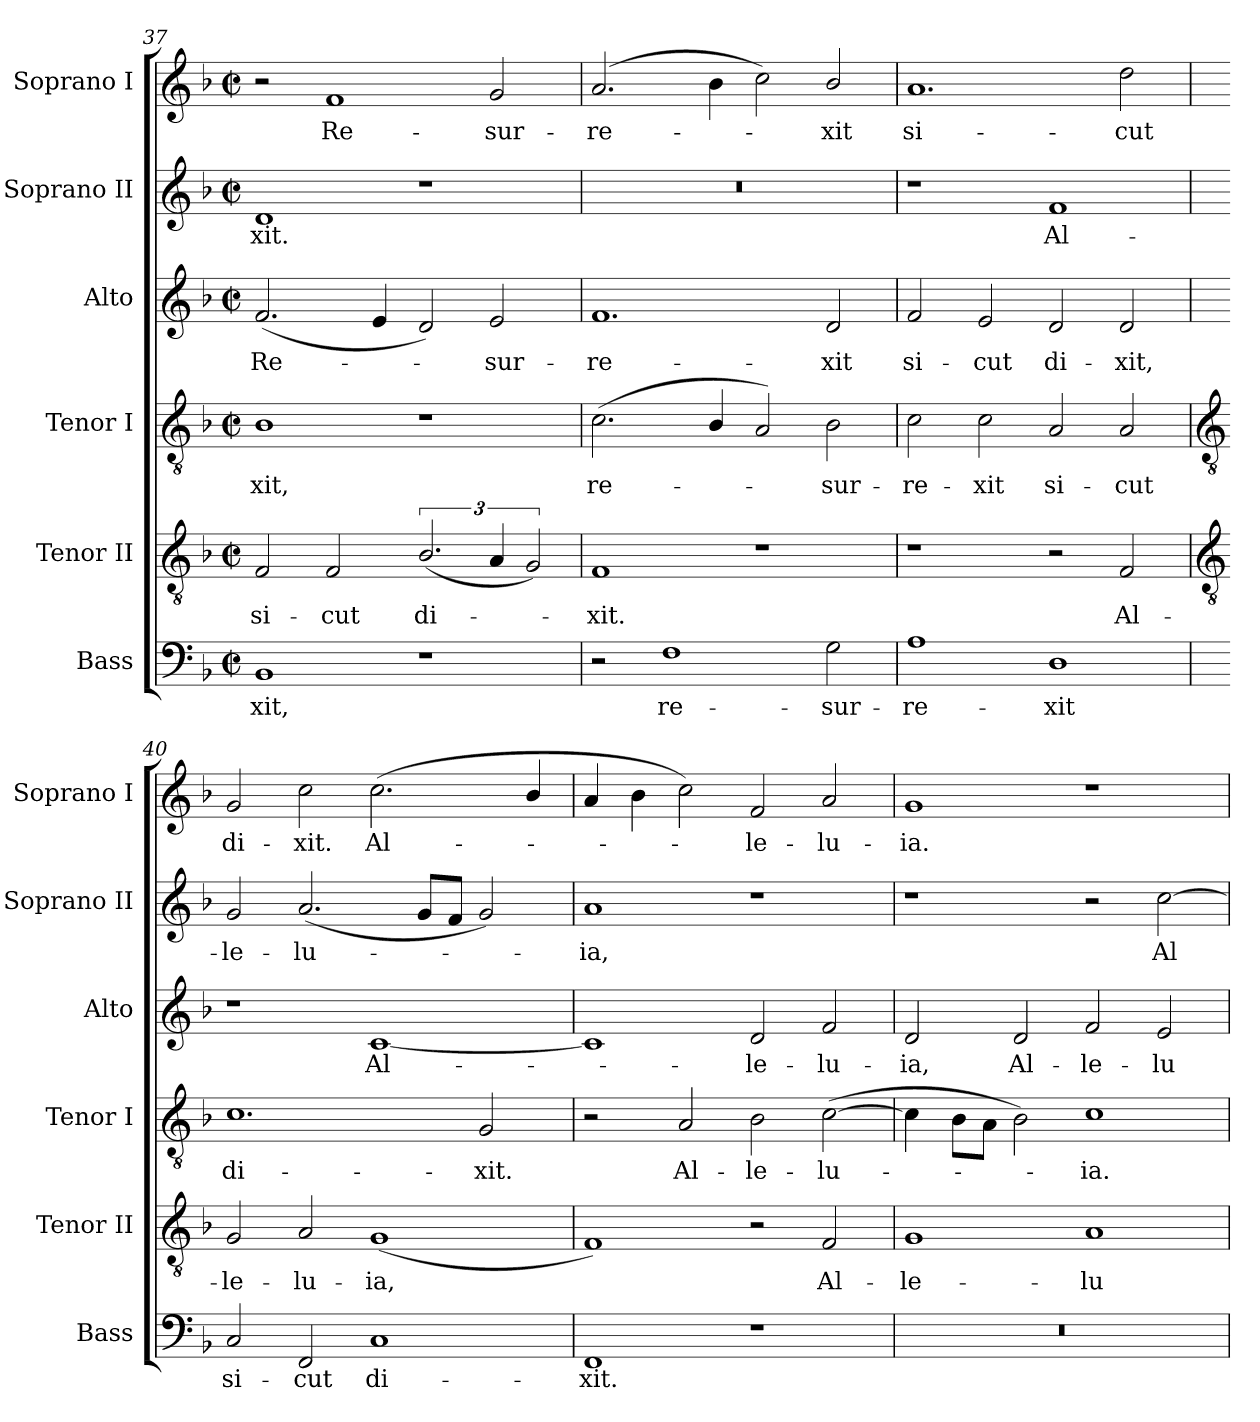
**kern	**text	**kern	**text	**kern	**text	**kern	**text	**kern	**text	**kern	**text
*part6	*part6	*part5	*part5	*part4	*part4	*part3	*part3	*part2	*part2	*part1	*part1
*staff6	*staff6	*staff5	*staff5	*staff4	*staff4	*staff3	*staff3	*staff2	*staff2	*staff1	*staff1
*I"Bass	*	*I"Tenor II	*	*I"Tenor I	*	*I"Alto	*	*I"Soprano II	*	*I"Soprano I	*
*I'Bass	*	*I'Tenor II	*	*I'Tenor I	*	*I'Alto	*	*I'Soprano II	*	*I'Soprano I	*
*clefF4	*	*clefGv2	*	*clefGv2	*	*clefG2	*	*clefG2	*	*clefG2	*
*k[b-]	*	*k[b-]	*	*k[b-]	*	*k[b-]	*	*k[b-]	*	*k[b-]	*
*F:	*	*F:	*	*F:	*	*F:	*	*F:	*	*F:	*
*M4/2	*	*M4/2	*	*M4/2	*	*M4/2	*	*M4/2	*	*M4/2	*
*met(c|)	*	*met(c|)	*	*met(c|)	*	*met(c|)	*	*met(c|)	*	*met(c|)	*
=37	=37	=37	=37	=37	=37	=37	=37	=37	=37	=37	=37
!	!LO:LY:b	!	!LO:LY:b	!	!LO:LY:b	!	!LO:LY:b	!	!LO:LY:b	!	!
1BB-	xit,	2F	si-	1B-	xit,	(<2.f	Re-	1d	-xit.	2r	.
!	!	!	!LO:LY:b	!	!	!	!	!	!	!	!LO:LY:b
.	.	2F	-cut	.	.	.	.	.	.	1f	Re-
.	.	.	.	.	.	4e	.	.	.	.	.
!	!	!	!LO:LY:b	!	!	!	!	!	!	!	!
1r	.	(<3.B-/	di-	1r	.	2d)	.	1r	.	.	.
!	!	!	!	!	!	!	!LO:LY:b	!	!	!	!LO:LY:b
.	.	6A	.	.	.	2e	sur-	.	.	2g	-sur-
.	.	3G)	.	.	.	.	.	.	.	.	.
=38	=38	=38	=38	=38	=38	=38	=38	=38	=38	=38	=38
!	!	!	!LO:LY:b	!	!LO:LY:b	!	!LO:LY:b	!	!	!	!LO:LY:b
2r	.	1F	xit.	(<2.c	re-	1.f	-re-	0r	.	(>2.a	-re-
!	!LO:LY:b	!	!	!	!	!	!	!	!	!	!
1F	re-	.	.	.	.	.	.	.	.	.	.
.	.	.	.	4B-/	.	.	.	.	.	4b-	.
.	.	1r	.	2A)	.	.	.	.	.	2cc)	.
!	!LO:LY:b	!	!	!	!LO:LY:b	!	!LO:LY:b	!	!	!	!LO:LY:b
2G	-sur-	.	.	2B-	sur-	2d	-xit	.	.	2b-/	xit
=39	=39	=39	=39	=39	=39	=39	=39	=39	=39	=39	=39
!	!LO:LY:b	!	!	!	!LO:LY:b	!	!LO:LY:b	!	!	!	!LO:LY:b
1A	-re-	1r	.	2c	-re-	2f	si-	1r	.	1.a	si-
!	!	!	!	!	!LO:LY:b	!	!LO:LY:b	!	!	!	!
.	.	.	.	2c	-xit	2e	-cut	.	.	.	.
!	!LO:LY:b	!	!	!	!LO:LY:b	!	!LO:LY:b	!	!LO:LY:b	!	!
1D	-xit	2r	.	2A	si-	2d	di-	1f	Al-	.	.
!	!	!	!LO:LY:b	!	!LO:LY:b	!	!LO:LY:b	!	!	!	!LO:LY:b
.	.	2F	Al-	2A	-cut	2d	-xit,	.	.	2dd	-cut
!!LO:LB:g=z
=40	=40	=40	=40	=40	=40	=40	=40	=40	=40	=40	=40
*	*	*clefGv2	*	*clefGv2	*	*	*	*	*	*	*
!	!LO:LY:b	!	!LO:LY:b	!	!LO:LY:b	!	!	!	!LO:LY:b	!	!LO:LY:b
2C	si-	2G	-le-	1.c	di-	1r	.	2g	-le-	2g	di-
!	!LO:LY:b	!	!LO:LY:b	!	!	!	!	!	!LO:LY:b	!	!LO:LY:b
2FF	-cut	2A	-lu-	.	.	.	.	(<2.a	-lu-	2cc	-xit.
!	!LO:LY:b	!	!LO:LY:b	!	!	!	!LO:LY:b	!	!	!	!LO:LY:b
1C	di-	(<1G	-ia,	.	.	[1c	Al-	.	.	(>2.cc	Al-
.	.	.	.	.	.	.	.	8gL	.	.	.
.	.	.	.	.	.	.	.	8fJ	.	.	.
!	!	!	!	!	!LO:LY:b	!	!	!	!	!	!
.	.	.	.	2G	-xit.	.	.	2g)	.	.	.
.	.	.	.	.	.	.	.	.	.	4b-/	.
=41	=41	=41	=41	=41	=41	=41	=41	=41	=41	=41	=41
!	!LO:LY:b	!	!	!	!	!	!	!	!LO:LY:b	!	!
1FF	-xit.	1F)	.	2r	.	1c]	.	1a	ia,	4a	.
.	.	.	.	.	.	.	.	.	.	4b-	.
!	!	!	!	!	!LO:LY:b	!	!	!	!	!	!
.	.	.	.	2A	Al-	.	.	.	.	2cc)	.
!	!	!	!	!	!LO:LY:b	!	!LO:LY:b	!	!	!	!LO:LY:b
1r	.	2r	.	2B-	-le-	2d	le-	1r	.	2f	le-
!	!	!	!LO:LY:b	!	!LO:LY:b	!	!LO:LY:b	!	!	!	!LO:LY:b
.	.	2F	Al-	(>[2c	-lu-	2f	-lu-	.	.	2a	-lu-
=42	=42	=42	=42	=42	=42	=42	=42	=42	=42	=42	=42
!	!	!	!LO:LY:b	!	!	!	!LO:LY:b	!	!	!	!LO:LY:b
0r	.	1G	-le-	4c]	.	2d	-ia,	1r	.	1g	-ia.
.	.	.	.	8B-\L	.	.	.	.	.	.	.
.	.	.	.	8A\J	.	.	.	.	.	.	.
!	!	!	!	!	!	!	!LO:LY:b	!	!	!	!
.	.	.	.	2B-)	.	2d	Al-	.	.	.	.
!	!	!	!LO:LY:b	!	!LO:LY:b	!	!LO:LY:b	!	!	!	!
.	.	1A	-lu-	1c	ia.	2f	-le-	2r	.	1r	.
!	!	!	!	!	!	!	!LO:LY:b	!	!LO:LY:b	!	!
.	.	.	.	.	.	2e	-lu-	[2cc	Al-	.	.
=	=	=	=	=	=	=	=	=	=	=	=
*-	*-	*-	*-	*-	*-	*-	*-	*-	*-	*-	*-
